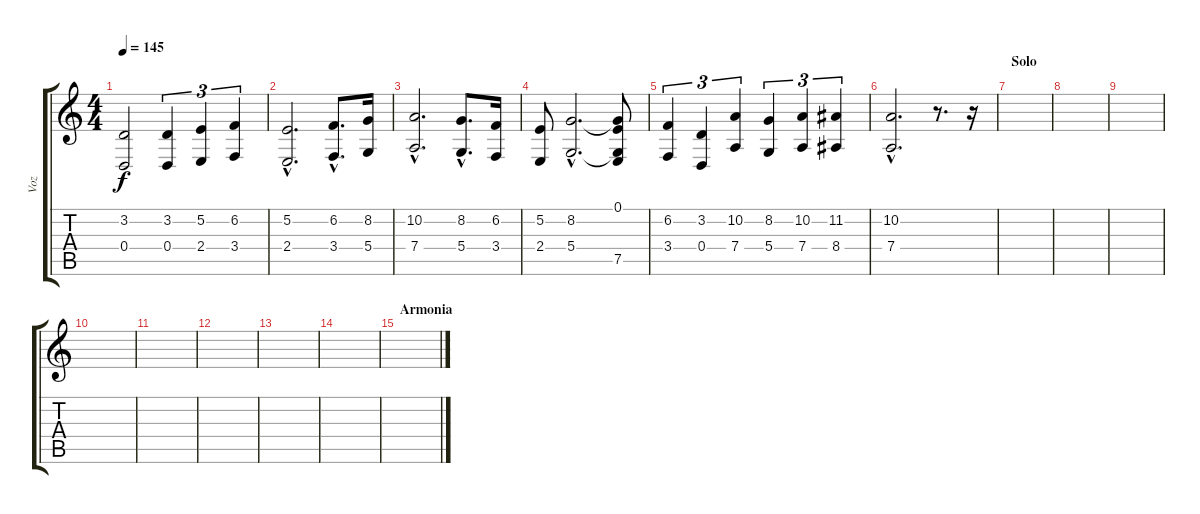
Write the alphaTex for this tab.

\track ("Voz" "Voz") {instrument choiraahs}
\staff {score tabs}
\tuning (E4 B3 G3 D3 A2 E2) {hide}
\ts (4 4)
\tempo 145
\clef g2
\ks c
(3.2 0.4).2{dy f} (3.2 0.4).4{tu (3 2)} (5.2 2.4).4{tu (3 2)} (6.2 3.4).4{tu (3 2)} |
(5.2{hac} 2.4{hac}).2{d} (6.2{hac} 3.4{hac}).8{d} (8.2 5.4).16 |
(10.2{hac} 7.4{hac}).2{d} (8.2{hac} 5.4{hac}).8{d} (6.2 3.4).16 |
(5.2 2.4).8 (8.2{hac} 5.4{hac}).2{d} (0.1 8.2{t} 5.4{t} 7.5).8 |
(6.2 3.4).4{tu (3 2)} (3.2 0.4).4{tu (3 2)} (10.2 7.4).4{tu (3 2)} (8.2 5.4).4{tu (3 2)} (10.2 7.4).4{tu (3 2)} (11.2 8.4).4{tu (3 2)} |
(10.2{hac} 7.4{hac}).2{d} r.8{d} r.16 |
\section ("" "Solo")
|
|
|
|
|
|
|
|
\section ("" "Armonia")
